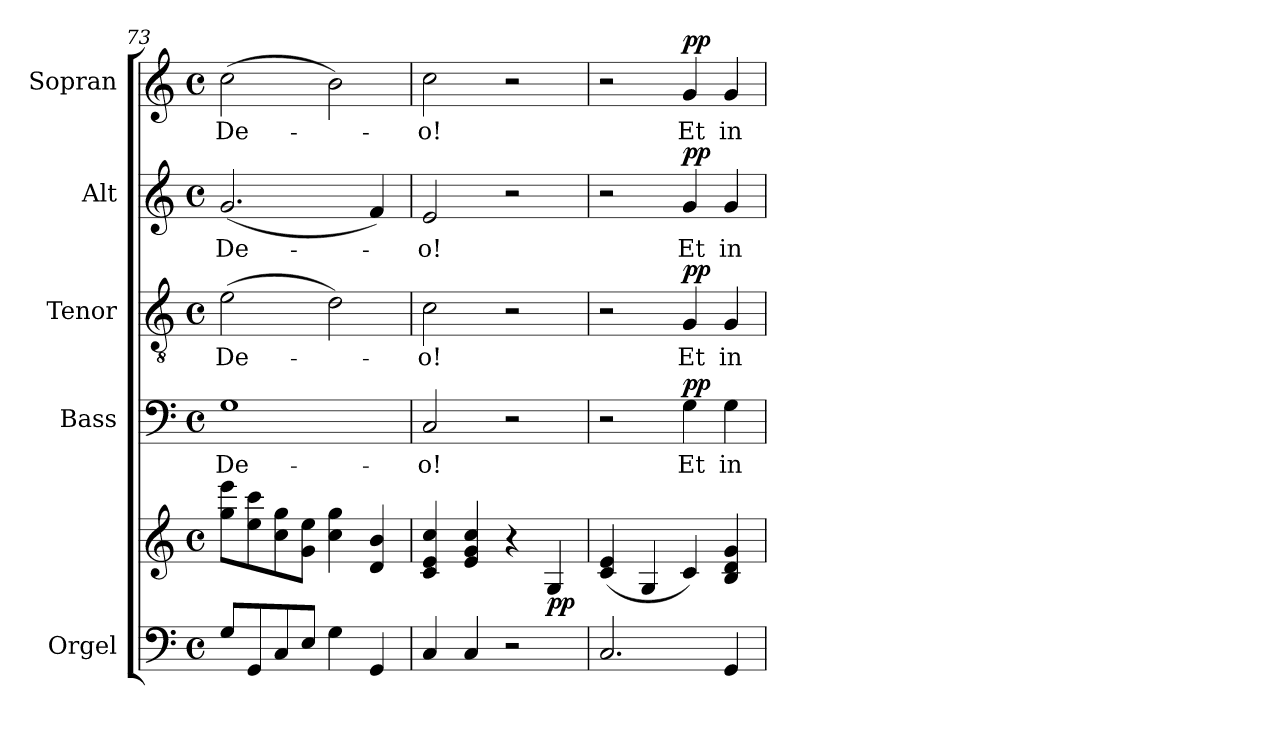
**kern	**kern	**dynam	**kern	**text	**dynam	**kern	**text	**dynam	**kern	**text	**dynam	**kern	**text	**dynam
*part5	*part5	*part5	*part4	*part4	*part4	*part3	*part3	*part3	*part2	*part2	*part2	*part1	*part1	*part1
*staff6	*staff5	*staff5/6	*staff4	*staff4	*staff4	*staff3	*staff3	*staff3	*staff2	*staff2	*staff2	*staff1	*staff1	*staff1
*I"Orgel	*	*	*I"Bass	*	*	*I"Tenor	*	*	*I"Alt	*	*	*I"Sopran	*	*
*I'Org.	*	*	*I'B.	*	*	*I'T.	*	*	*I'A.	*	*	*I'S.	*	*
*clefF4	*clefG2	*	*clefF4	*	*	*clefGv2	*	*	*clefG2	*	*	*clefG2	*	*
*k[]	*k[]	*	*k[]	*	*	*k[]	*	*	*k[]	*	*	*k[]	*	*
*C:	*C:	*	*C:	*	*	*C:	*	*	*C:	*	*	*C:	*	*
*M4/4	*M4/4	*	*M4/4	*	*	*M4/4	*	*	*M4/4	*	*	*M4/4	*	*
*met(c)	*met(c)	*	*met(c)	*	*	*met(c)	*	*	*met(c)	*	*	*met(c)	*	*
=73	=73	=73	=73	=73	=73	=73	=73	=73	=73	=73	=73	=73	=73	=73
!	!	!	!	!LO:LY:b	!	!	!LO:LY:b	!	!	!LO:LY:b	!	!	!LO:LY:b	!
8G/L	8gg\ 8eee\L	.	1G	De-	.	(>2e\	De-	.	(<2.g/	De-	.	(>2cc\	De-	.
8GG/	8ee\ 8ccc\	.	.	.	.	.	.	.	.	.	.	.	.	.
8C/	8cc\ 8gg\	.	.	.	.	.	.	.	.	.	.	.	.	.
8E/J	8g\ 8ee\J	.	.	.	.	.	.	.	.	.	.	.	.	.
4G\	4cc\ 4gg\	.	.	.	.	2d\)	.	.	.	.	.	2b\)	.	.
4GG/	4d/ 4b/	.	.	.	.	.	.	.	4f/)	.	.	.	.	.
!!LO:LB:g=z
=74	=74	=74	=74	=74	=74	=74	=74	=74	=74	=74	=74	=74	=74	=74
!	!	!	!	!LO:LY:b	!	!	!LO:LY:b	!	!	!LO:LY:b	!	!	!LO:LY:b	!
4C/	4c/ 4e/ 4cc/	.	2C/	-o!	.	2c\	-o!	.	2e/	-o!	.	2cc\	-o!	.
4C/	4e/ 4g/ 4cc/	.	.	.	.	.	.	.	.	.	.	.	.	.
2r	4r	.	2r	.	.	2r	.	.	2r	.	.	2r	.	.
!	!	!LO:DY:b	!	!	!	!	!	!	!	!	!	!	!	!
.	4G/	pp	.	.	.	.	.	.	.	.	.	.	.	.
=75	=75	=75	=75	=75	=75	=75	=75	=75	=75	=75	=75	=75	=75	=75
2.C/	(<4c/ 4e/	.	2r	.	.	2r	.	.	2r	.	.	2r	.	.
.	4G/	.	.	.	.	.	.	.	.	.	.	.	.	.
!	!	!	!	!LO:LY:b	!LO:DY:a	!	!LO:LY:b	!LO:DY:a	!	!LO:LY:b	!LO:DY:a	!	!LO:LY:b	!LO:DY:a
.	4c/)	.	4G\	Et	pp	4G/	Et	pp	4g/	Et	pp	4g/	Et	pp
!	!	!	!	!LO:LY:b	!	!	!LO:LY:b	!	!	!LO:LY:b	!	!	!LO:LY:b	!
4GG/	4B/ 4d/ 4g/	.	4G\	in	.	4G/	in	.	4g/	in	.	4g/	in	.
=	=	=	=	=	=	=	=	=	=	=	=	=	=	=
*-	*-	*-	*-	*-	*-	*-	*-	*-	*-	*-	*-	*-	*-	*-
